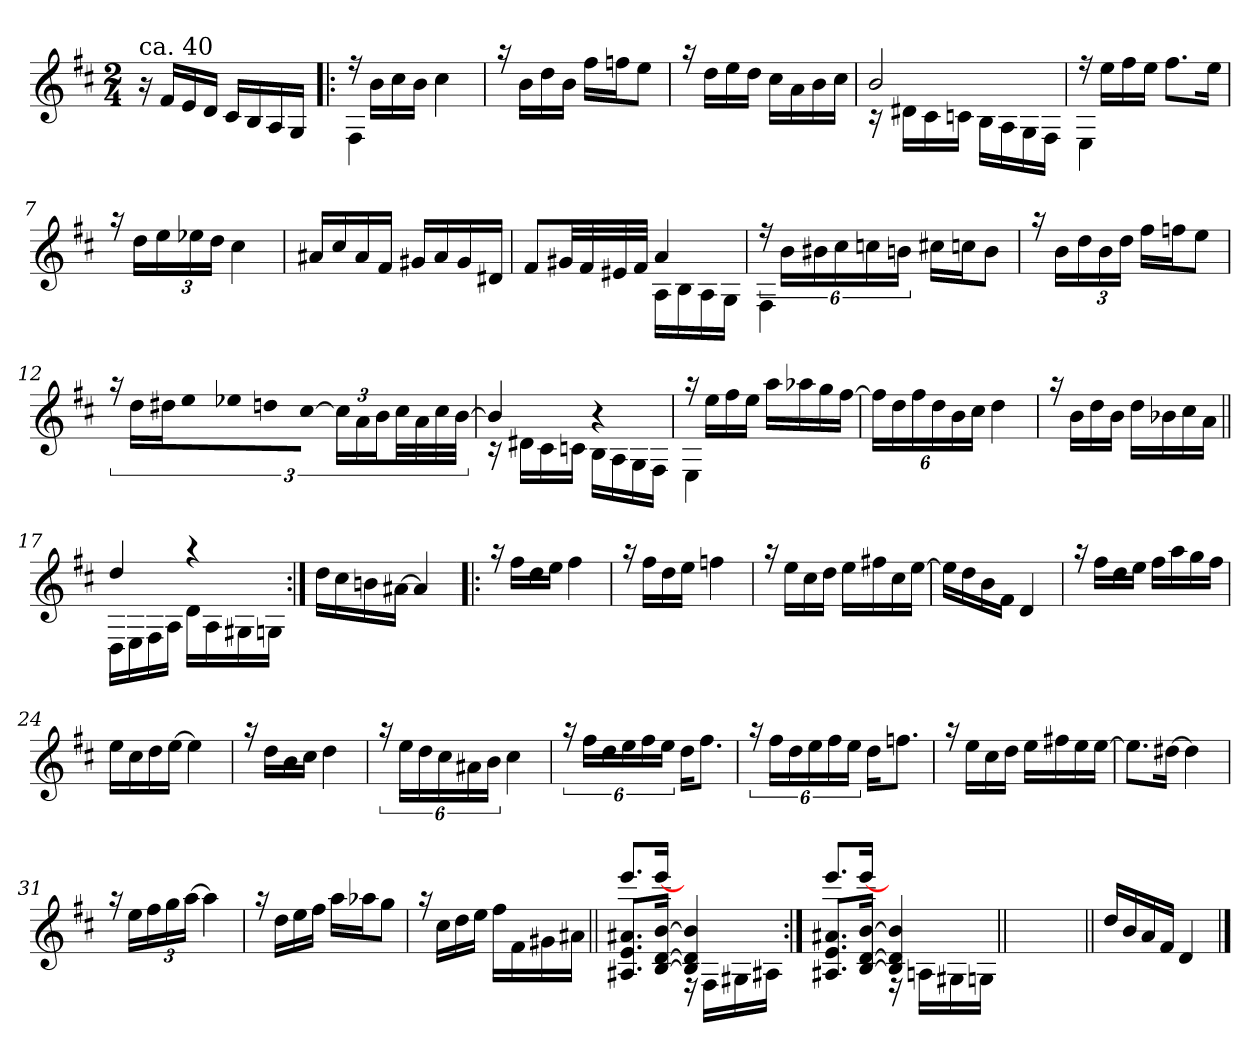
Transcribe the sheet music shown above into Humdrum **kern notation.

**kern
*part1
*staff1
*clefG2
*k[f#c#]
*D:
*M2/4
=1
!LO:TX:a:t=ca. 40
16r
16f#!/LL
16e!/
16d!/JJ
16c#!/LL
16B!/
16A!/
16G!/JJ
=2!|:
*^
*	*^
16r	4F#!\	4ryy
16b\LL	.	.
16cc#\	.	.
16b\JJ	.	.
4cc#\	4ryy	4ryy
*	*v	*v
=3	=3
16raa	4ryy
16b\LL	.
16dd\	.
16b\JJ	.
16ff#\LL	4ryy
16ffn\J	.
8ee\J	.
=4	=4
16raa	4ryy
16dd\LL	.
16ee\	.
16dd\JJ	.
16cc#\LL	4ryy
16a\	.
16b\	.
16cc#\JJ	.
!!LO:LB:g=z	!!
=5	=5
*	*^
2b/	16rc	2ryy
.	16d#X!\LL	.
.	16c#!\	.
.	16cn!\JJ	.
.	16B!\LL	.
.	16A!\	.
.	16G!\	.
.	16F#!\JJ	.
=6	=6	=6
16r	4E!\	4ryy
16ee\LL	.	.
16ff#\	.	.
16ee\JJ	.	.
8.ff#\L	4ryy	4ryy
16ee\Jk	.	.
*	*v	*v
=7	=7
16raa	4ryy
16dd\KL	.
24ee\L	.
24ee-X\	.
24dd\JJ	.
4cc#\	4ryy
=8	=8
16a#X/LL	4ryy
16cc#/	.
16a#/	.
16f#/JJ	.
16g#X/LL	4ryy
16a#/	.
16g#/	.
16d#X/JJ	.
!!LO:LB:g=z	!!
=9	=9
*	*^
8f#/L	4ryy	4ryy
32g#X/LL	.	.
32f#/	.	.
32e#X/	.	.
32f#/JJJ	.	.
4a/	16A!\LL	4ryy
.	16B!\	.
.	16A!\	.
.	16G!\JJ	.
=10	=10	=10
24r	4F#!\	4ryy
24b\LL	.	.
24b#X\	.	.
24cc#\	.	.
24ccn\	.	.
24bn\JJ	.	.
16cc#X\LL	4ryy	4ryy
16ccn\J	.	.
8b\J	.	.
*	*v	*v
=11	=11
16raa	4ryy
16b\KL	.
24dd\L	.
24b\	.
24dd\JJ	.
16ff#\LL	4ryy
16ffn\J	.
8ee\J	.
!!LO:LB:g=z	!!
=12	=12
24raa	4ryy
24dd\LL	.
24dd#X\J	.
32ee\LL	.
32ee-X\	.
32ddn\	.
[<32cc#\JJJ	.
24cc#\LL]	4ryy
24a\	.
24b\J	.
32cc#\LL	.
32a\	.
32cc#\	.
[<32b\JJJ	.
=13	=13
*	*^
4b/]	16rc	2ryy
.	16d#X!\LL	.
.	16c#!\	.
.	16cn!\JJ	.
4r	16B!\LL	.
.	16A!\	.
.	16G!\	.
.	16F#!\JJ	.
=14	=14	=14
16r	4E!\	4ryy
16ee\LL	.	.
16ff#\	.	.
16ee\JJ	.	.
16aa\LL	4ryy	4ryy
16aa-X\	.	.
16gg\	.	.
[>16ff#\JJ	.	.
*	*v	*v
!!LO:LB:g=z
=15	=15
24ff#\LL]	4ryy
24dd\	.
24ff#\	.
24dd\	.
24b\	.
24cc#\JJ	.
4dd\	4ryy
=16	=16
16raa	4ryy
16b\LL	.
16dd\	.
16b\JJ	.
16dd\LL	8ryy
16b-X\	.
16cc#\	8ryy
16a\JJ	.
=17||	=17||
*	*^
4dd/	16D!\LL	2ryy
.	16E!\	.
.	16F#!\	.
.	16A!\JJ	.
4raa	16d!\LL	.
.	16A!\	.
.	16G#X!\	.
.	16Gn!\JJ	.
*	*v	*v
=18:|!	=18:|!
16dd\LL	4ryy
16cc#\	.
16bn\	.
[<16a#X\JJ	.
4a#/]	4ryy
!!LO:LB:g=z	!!
=19!|:	=19!|:
16raa	2ryy
16ff#\LL	.
16dd\	.
16ee\JJ	.
4ff#\	.
=20	=20
16raa	4ryy
16ff#\LL	.
16dd\	.
16ee\JJ	.
4ffn\	4ryy
=21	=21
16raa	4ryy
16ee\LL	.
16cc#\	.
16dd\JJ	.
16ee\LL	4ryy
16ff#X\	.
16cc#\	.
[<16ee\JJ	.
=22	=22
16ee\LL]	2ryy
16dd\	.
16b\	.
16f#\JJ	.
4d/	.
!!LO:LB:g=z	!!
=23	=23
16raa	2ryy
16ff#\LL	.
16dd\	.
16ee\JJ	.
16ff#\LL	.
16aa\	.
16gg\	.
16ff#\JJ	.
=24	=24
16ee\LL	2ryy
16cc#\	.
16dd\	.
[<16ee\JJ	.
4ee\]	.
=25	=25
16raa	2ryy
16dd\LL	.
16b\	.
16cc#\JJ	.
4dd\	.
=26	=26
24raa	2ryy
24ee\LL	.
24dd\	.
24cc#\	.
24a#X\	.
24b\JJ	.
4cc#\	.
!!LO:LB:g=z	!!
=27	=27
24raa	2ryy
24ff#\LL	.
24dd\	.
24ee\	.
24ff#\	.
24ee\JJ	.
16dd\KL	.
8.ff#\J	.
=28	=28
24raa	4ryy
24ff#\LL	.
24dd\	.
24ee\	.
24ff#\	.
24ee\JJ	.
16dd\KL	4ryy
8.ffn\J	.
=29	=29
16raa	4ryy
16ee\LL	.
16cc#\	.
16dd\JJ	.
16ee\LL	4ryy
16ff#X\	.
16ee\	.
[<16ee\JJ	.
=30	=30
8.ee\L]	4ryy
[<16dd#X\Jk	.
4dd#\]	4ryy
!!LO:PB:g=z	!!
=31	=31
16raa	4ryy
16ee\KL	.
24ff#\L	.
24gg\	.
[<24aa\JJ	.
4aa\]	4ryy
=32	=32
16raa	4ryy
16dd\LL	.
16ee\	.
16ff#\JJ	.
16aa\LL	4ryy
16aa-X\J	.
8gg\J	.
=33	=33
16raa	4ryy
16cc#\LL	.
16dd\	.
16ee\JJ	.
16ff#\LL	4ryy
16f#\	.
16g#X\	.
16a#X\JJ	.
!!LO:LB:g=z	!!
=34||	=34||
*^	*^
8.A#X/ 8.e/ 8.a#X/L	4ryy	8.ryy	8.eee!/L
[>16B/ [>16d/ [>16b/Jk	.	4ryy	[>16eee!/Jk
4B/] 4d/] 4b/]	16rE	.	4ryy
.	16F#!\LL	.	.
.	16G#X!\	.	.
.	16A#X!\JJ	16ryy	.
=35:|!	=35:|!	=35:|!	=35:|!
8.A#X/ 8.e/ 8.a#X/L	4ryy	8.ryy	8.eee!/L
[>16B/ [>16d/ [>16b/Jk	.	4ryy	[>16eee!/Jk
4B/] 4d/] 4b/]	16rE	.	4ryy
.	16A!\LL	.	.
.	16G#X!\	.	.
.	16Gn!\JJ	16ryy	.
*v	*v	*v	*v
=35X1||
*stria0
2ryy
=36||
*stria5
*^
16dd/LL	2ryy
16b/	.
16a/	.
16f#/JJ	.
4d/	.
*v	*v
==
*-
